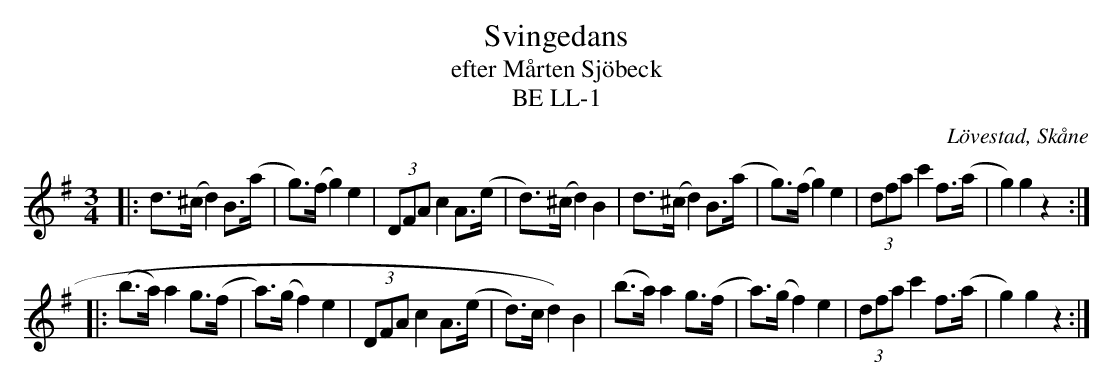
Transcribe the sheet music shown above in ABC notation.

X:1
T:Svingedans
T:efter Mårten Sjöbeck
T:BE LL-1
O:Lövestad, Skåne
M:3/4
L:1/8
Q:108
K:G
|: d>(^c d2) B>(a | g)>(f g2) e2 | (3DFA c2 A>(e | d)>(^c d2) B2 | d>(^c d2) B>(a | g)>(f g2) e2 | (3dfa c'2 f>(a | g2) g2 z2 :|
|: (b>a) a2 g>(f | a)>(g f2) e2 | (3DFA c2 A>(e | d)>^(c d2) B2 | (b>a) a2 g>(f | a)>(g f2) e2 | (3dfa c'2 f>(a | g2) g2 z2 :|
